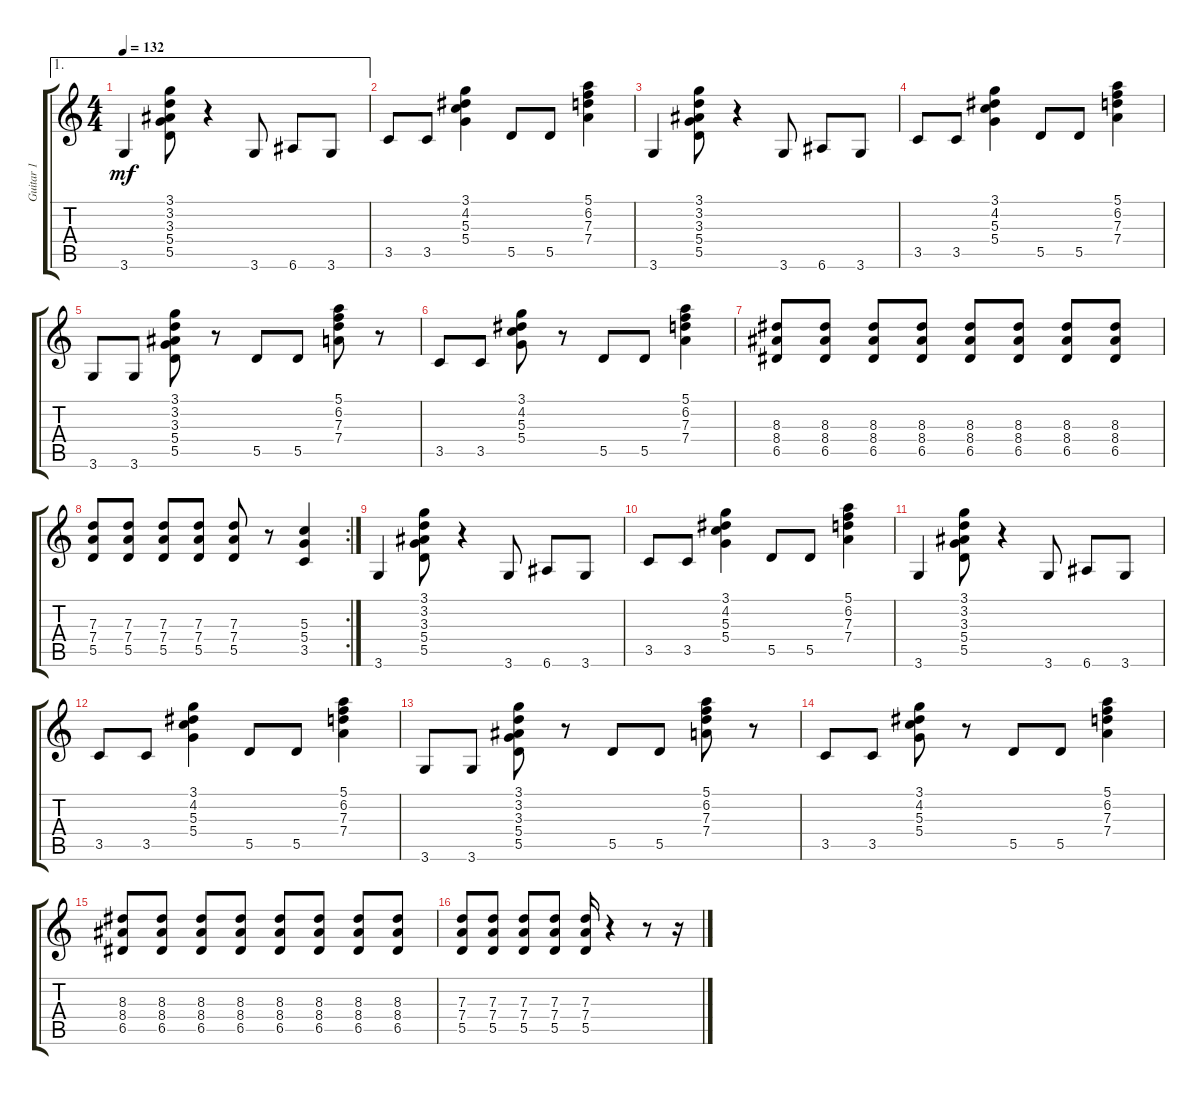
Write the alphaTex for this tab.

\track ("Guitar 1" "Guitar 1") {instrument distortionguitar}
\staff {score tabs}
\tuning (E4 B3 G3 D3 A2 E2) {hide}
\ae 1
\ts (4 4)
\tempo 132
\clef g2
\ks c
3.6.4{dy mf} (3.1 3.2 3.3 5.4 5.5).8 r.4 3.6.8 6.6.8 3.6.8 |
3.5.8 3.5.8 (3.1 4.2 5.3 5.4).4 5.5.8 5.5.8 (5.1 6.2 7.3 7.4).4 |
3.6.4 (3.1 3.2 3.3 5.4 5.5).8 r.4 3.6.8 6.6.8 3.6.8 |
3.5.8 3.5.8 (3.1 4.2 5.3 5.4).4 5.5.8 5.5.8 (5.1 6.2 7.3 7.4).4 |
3.6.8 3.6.8 (3.1 3.2 3.3 5.4 5.5).8 r.8 5.5.8 5.5.8 (5.1 6.2 7.3 7.4).8 r.8 |
3.5.8 3.5.8 (3.1 4.2 5.3 5.4).8 r.8 5.5.8 5.5.8 (5.1 6.2 7.3 7.4).4 |
(8.3 8.4 6.5).8 (8.3 8.4 6.5).8 (8.3 8.4 6.5).8 (8.3 8.4 6.5).8 (8.3 8.4 6.5).8 (8.3 8.4 6.5).8 (8.3 8.4 6.5).8 (8.3 8.4 6.5).8 |
\rc 2
(7.3 7.4 5.5).8 (7.3 7.4 5.5).8 (7.3 7.4 5.5).8 (7.3 7.4 5.5).8 (7.3 7.4 5.5).8 r.8 (5.3 5.4 3.5).4 |
3.6.4 (3.1 3.2 3.3 5.4 5.5).8 r.4 3.6.8 6.6.8 3.6.8 |
3.5.8 3.5.8 (3.1 4.2 5.3 5.4).4 5.5.8 5.5.8 (5.1 6.2 7.3 7.4).4 |
3.6.4 (3.1 3.2 3.3 5.4 5.5).8 r.4 3.6.8 6.6.8 3.6.8 |
3.5.8 3.5.8 (3.1 4.2 5.3 5.4).4 5.5.8 5.5.8 (5.1 6.2 7.3 7.4).4 |
3.6.8 3.6.8 (3.1 3.2 3.3 5.4 5.5).8 r.8 5.5.8 5.5.8 (5.1 6.2 7.3 7.4).8 r.8 |
3.5.8 3.5.8 (3.1 4.2 5.3 5.4).8 r.8 5.5.8 5.5.8 (5.1 6.2 7.3 7.4).4 |
(8.3 8.4 6.5).8 (8.3 8.4 6.5).8 (8.3 8.4 6.5).8 (8.3 8.4 6.5).8 (8.3 8.4 6.5).8 (8.3 8.4 6.5).8 (8.3 8.4 6.5).8 (8.3 8.4 6.5).8 |
(7.3 7.4 5.5).8 (7.3 7.4 5.5).8 (7.3 7.4 5.5).8 (7.3 7.4 5.5).8 (7.3 7.4 5.5).16 r.4 r.8 r.16
